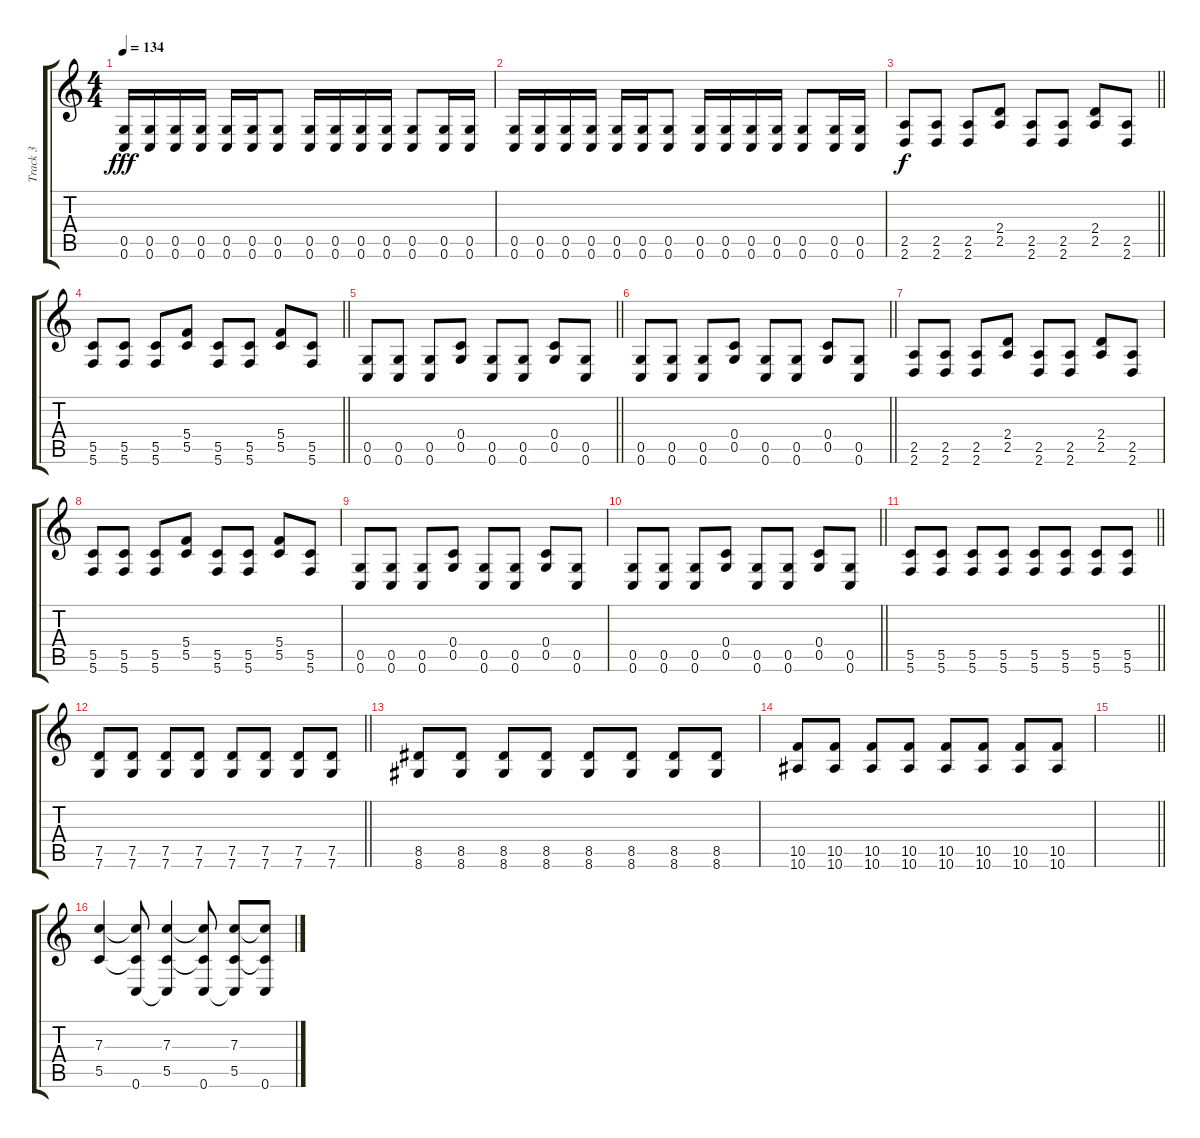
\track ("Track 3" "Track 3") {instrument distortionguitar}
\staff {score tabs}
\tuning (D4 A3 F3 C3 G2 C2) {hide}
\ts (4 4)
\tempo 134
\clef g2
\ks c
(0.5 0.6).16{dy fff} (0.5 0.6).16 (0.5 0.6).16 (0.5 0.6).16 (0.5 0.6).16 (0.5 0.6).16 (0.5 0.6).8 (0.5 0.6).16 (0.5 0.6).16 (0.5 0.6).16 (0.5 0.6).16 (0.5 0.6).8 (0.5 0.6).16 (0.5 0.6).16 |
(0.5 0.6).16 (0.5 0.6).16 (0.5 0.6).16 (0.5 0.6).16 (0.5 0.6).16 (0.5 0.6).16 (0.5 0.6).8 (0.5 0.6).16 (0.5 0.6).16 (0.5 0.6).16 (0.5 0.6).16 (0.5 0.6).8 (0.5 0.6).16 (0.5 0.6).16 |
\barLineRight lightlight
(2.5 2.6).8{dy f} (2.5 2.6).8 (2.5 2.6).8 (2.4 2.5).8 (2.5 2.6).8 (2.5 2.6).8 (2.4 2.5).8 (2.5 2.6).8 |
\barLineRight lightlight
(5.5 5.6).8 (5.5 5.6).8 (5.5 5.6).8 (5.4 5.5).8 (5.5 5.6).8 (5.5 5.6).8 (5.4 5.5).8 (5.5 5.6).8 |
\barLineRight lightlight
(0.5 0.6).8 (0.5 0.6).8 (0.5 0.6).8 (0.4 0.5).8 (0.5 0.6).8 (0.5 0.6).8 (0.4 0.5).8 (0.5 0.6).8 |
\barLineRight lightlight
(0.5 0.6).8 (0.5 0.6).8 (0.5 0.6).8 (0.4 0.5).8 (0.5 0.6).8 (0.5 0.6).8 (0.4 0.5).8 (0.5 0.6).8 |
(2.5 2.6).8 (2.5 2.6).8 (2.5 2.6).8 (2.4 2.5).8 (2.5 2.6).8 (2.5 2.6).8 (2.4 2.5).8 (2.5 2.6).8 |
(5.5 5.6).8 (5.5 5.6).8 (5.5 5.6).8 (5.4 5.5).8 (5.5 5.6).8 (5.5 5.6).8 (5.4 5.5).8 (5.5 5.6).8 |
(0.5 0.6).8 (0.5 0.6).8 (0.5 0.6).8 (0.4 0.5).8 (0.5 0.6).8 (0.5 0.6).8 (0.4 0.5).8 (0.5 0.6).8 |
\barLineRight lightlight
(0.5 0.6).8 (0.5 0.6).8 (0.5 0.6).8 (0.4 0.5).8 (0.5 0.6).8 (0.5 0.6).8 (0.4 0.5).8 (0.5 0.6).8 |
\section ("" "")
\barLineRight lightlight
(5.5 5.6).8 (5.5 5.6).8 (5.5 5.6).8 (5.5 5.6).8 (5.5 5.6).8 (5.5 5.6).8 (5.5 5.6).8 (5.5 5.6).8 |
\barLineRight lightlight
(7.5 7.6).8 (7.5 7.6).8 (7.5 7.6).8 (7.5 7.6).8 (7.5 7.6).8 (7.5 7.6).8 (7.5 7.6).8 (7.5 7.6).8 |
(8.5 8.6).8 (8.5 8.6).8 (8.5 8.6).8 (8.5 8.6).8 (8.5 8.6).8 (8.5 8.6).8 (8.5 8.6).8 (8.5 8.6).8 |
(10.5 10.6).8 (10.5 10.6).8 (10.5 10.6).8 (10.5 10.6).8 (10.5 10.6).8 (10.5 10.6).8 (10.5 10.6).8 (10.5 10.6).8 |
\barLineRight lightlight
|
\section ("" "")
(7.3 5.5).4 (7.3{t} 5.5{t} 0.6).8 (7.3 5.5 0.6{t}).4 (7.3{t} 5.5{t} 0.6).8 (7.3 5.5 0.6{t}).8 (7.3{t} 5.5{t} 0.6).8
